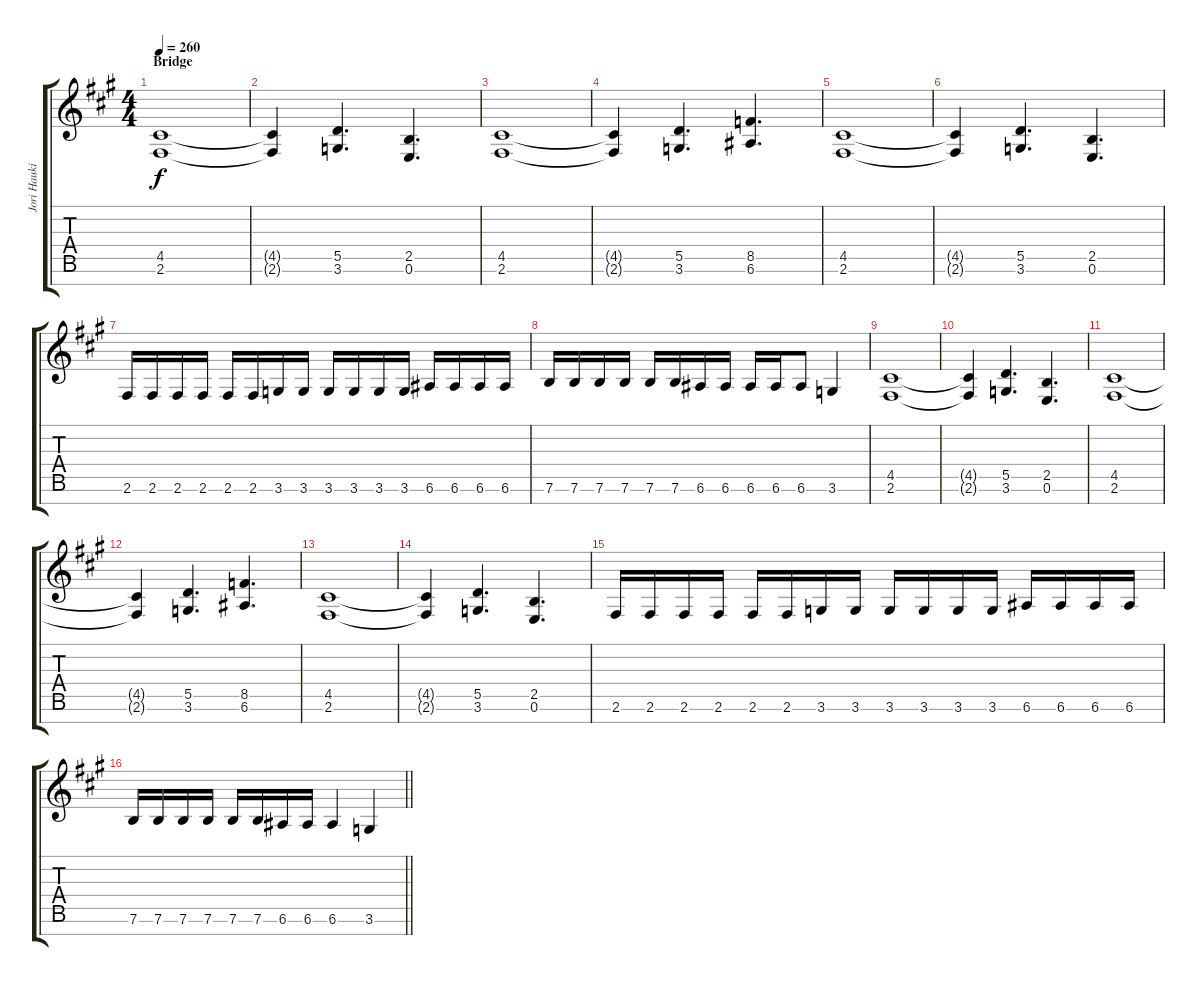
\track ("Jori Haukio (guitar)" "Jori Hauki") {instrument distortionguitar}
\staff {score tabs}
\tuning (E4 B3 G3 D3 A2 E2 B1) {hide}
\ts (4 4)
\section ("" "Bridge")
\tempo 260
\clef g2
\ks f#minor
(4.5 2.6).1{dy f} |
(4.5{t} 2.6{t}).4 (5.5 3.6).4{d} (2.5 0.6).4{d} |
(4.5 2.6).1 |
(4.5{t} 2.6{t}).4 (5.5 3.6).4{d} (8.5 6.6).4{d} |
(4.5 2.6).1 |
(4.5{t} 2.6{t}).4 (5.5 3.6).4{d} (2.5 0.6).4{d} |
2.6.16 2.6.16 2.6.16 2.6.16 2.6.16 2.6.16 3.6.16 3.6.16 3.6.16 3.6.16 3.6.16 3.6.16 6.6.16 6.6.16 6.6.16 6.6.16 |
7.6.16 7.6.16 7.6.16 7.6.16 7.6.16 7.6.16 6.6.16 6.6.16 6.6.16 6.6.16 6.6.8 3.6.4 |
(4.5 2.6).1 |
(4.5{t} 2.6{t}).4 (5.5 3.6).4{d} (2.5 0.6).4{d} |
(4.5 2.6).1 |
(4.5{t} 2.6{t}).4 (5.5 3.6).4{d} (8.5 6.6).4{d} |
(4.5 2.6).1 |
(4.5{t} 2.6{t}).4 (5.5 3.6).4{d} (2.5 0.6).4{d} |
2.6.16 2.6.16 2.6.16 2.6.16 2.6.16 2.6.16 3.6.16 3.6.16 3.6.16 3.6.16 3.6.16 3.6.16 6.6.16 6.6.16 6.6.16 6.6.16 |
\barLineRight lightlight
7.6.16 7.6.16 7.6.16 7.6.16 7.6.16 7.6.16 6.6.16 6.6.16 6.6.4 3.6.4
